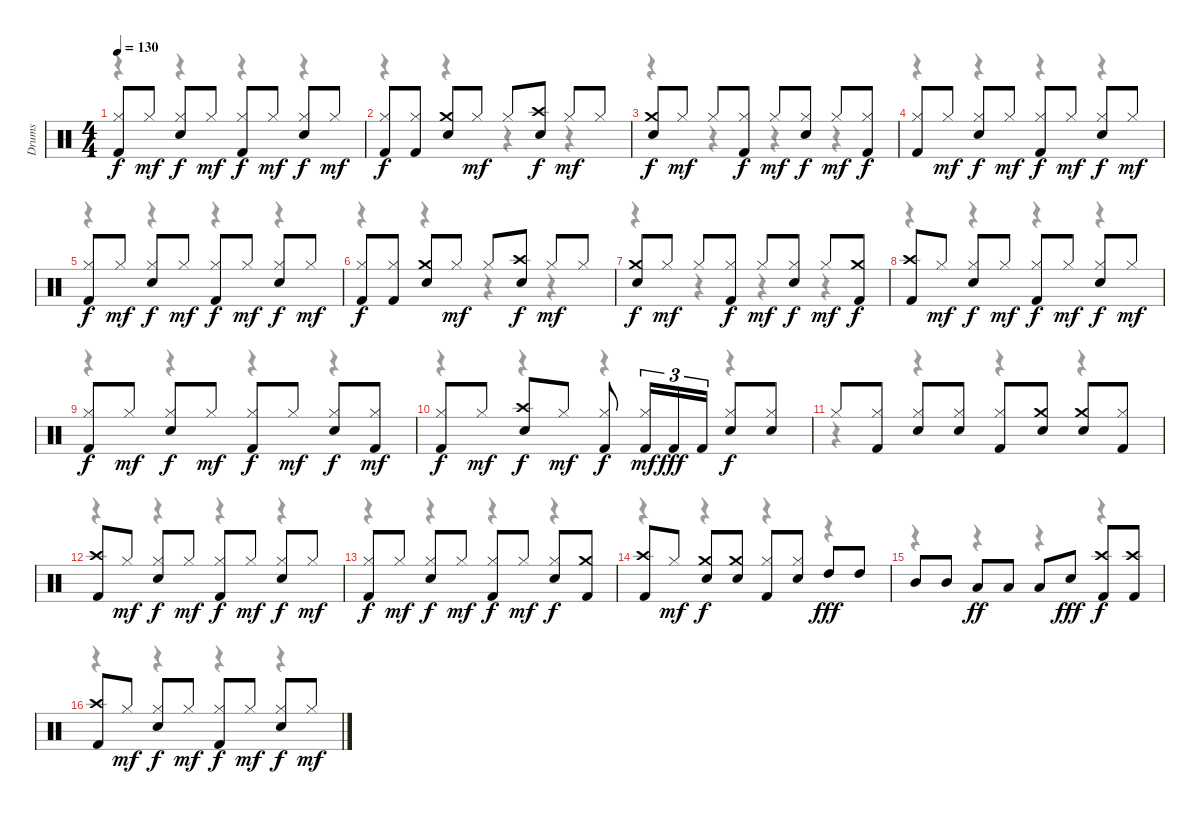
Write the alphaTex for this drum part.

\bracketExtendMode groupsimilarinstruments
\track ("Drumkit" "Drums") {instrument percussion}
\staff {score}
\articulation defaults
\voice
\ts (4 4)
\tempo 130
\clef neutral
\ks c
("Hi-Hat (closed)" "Kick (hit) 2").8{dy f} "Hi-Hat (closed)".8{dy mf} ("Hi-Hat (closed)" "Snare (hit) 2").8{dy f} "Hi-Hat (closed)".8{dy mf} ("Hi-Hat (closed)" "Kick (hit) 2").8{dy f} "Hi-Hat (closed)".8{dy mf} ("Hi-Hat (closed)" "Snare (hit) 2").8{dy f} "Hi-Hat (closed)".8{dy mf} |
("Hi-Hat (closed)" "Kick (hit) 2").8{dy f} ("Hi-Hat (closed)" "Kick (hit) 2").8 ("Crash medium (hit)" "Snare (hit) 2").8 "Hi-Hat (closed)".8{dy mf} "Hi-Hat (closed)".8 ("Crash high (hit)" "Snare (hit) 2").8{dy f} "Hi-Hat (closed)".8{dy mf} "Hi-Hat (closed)".8 |
("Crash medium (hit)" "Snare (hit) 2").8{dy f} "Hi-Hat (closed)".8{dy mf} "Hi-Hat (closed)".8 ("Hi-Hat (closed)" "Kick (hit) 2").8{dy f} "Hi-Hat (closed)".8{dy mf} ("Hi-Hat (closed)" "Snare (hit) 2").8{dy f} "Hi-Hat (closed)".8{dy mf} ("Hi-Hat (closed)" "Kick (hit) 2").8{dy f} |
("Hi-Hat (closed)" "Kick (hit) 2").8 "Hi-Hat (closed)".8{dy mf} ("Hi-Hat (closed)" "Snare (hit) 2").8{dy f} "Hi-Hat (closed)".8{dy mf} ("Hi-Hat (closed)" "Kick (hit) 2").8{dy f} "Hi-Hat (closed)".8{dy mf} ("Hi-Hat (closed)" "Snare (hit) 2").8{dy f} "Hi-Hat (closed)".8{dy mf} |
("Hi-Hat (closed)" "Kick (hit) 2").8{dy f} "Hi-Hat (closed)".8{dy mf} ("Hi-Hat (closed)" "Snare (hit) 2").8{dy f} "Hi-Hat (closed)".8{dy mf} ("Hi-Hat (closed)" "Kick (hit) 2").8{dy f} "Hi-Hat (closed)".8{dy mf} ("Hi-Hat (closed)" "Snare (hit) 2").8{dy f} "Hi-Hat (closed)".8{dy mf} |
("Hi-Hat (closed)" "Kick (hit) 2").8{dy f} ("Hi-Hat (closed)" "Kick (hit) 2").8 ("Crash medium (hit)" "Snare (hit) 2").8 "Hi-Hat (closed)".8{dy mf} "Hi-Hat (closed)".8 ("Crash high (hit)" "Snare (hit) 2").8{dy f} "Hi-Hat (closed)".8{dy mf} "Hi-Hat (closed)".8 |
("Crash medium (hit)" "Snare (hit) 2").8{dy f} "Hi-Hat (closed)".8{dy mf} "Hi-Hat (closed)".8 ("Hi-Hat (closed)" "Kick (hit) 2").8{dy f} "Hi-Hat (closed)".8{dy mf} ("Hi-Hat (closed)" "Snare (hit) 2").8{dy f} "Hi-Hat (closed)".8{dy mf} ("Crash medium (hit)" "Kick (hit) 2").8{dy f} |
("Crash high (hit)" "Kick (hit) 2").8 "Hi-Hat (closed)".8{dy mf} ("Hi-Hat (closed)" "Snare (hit) 2").8{dy f} "Hi-Hat (closed)".8{dy mf} ("Hi-Hat (closed)" "Kick (hit) 2").8{dy f} "Hi-Hat (closed)".8{dy mf} ("Hi-Hat (closed)" "Snare (hit) 2").8{dy f} "Hi-Hat (closed)".8{dy mf} |
("Hi-Hat (closed)" "Kick (hit) 2").8{dy f} "Hi-Hat (closed)".8{dy mf} ("Hi-Hat (closed)" "Snare (hit) 2").8{dy f} "Hi-Hat (closed)".8{dy mf} ("Hi-Hat (closed)" "Kick (hit) 2").8{dy f} "Hi-Hat (closed)".8{dy mf} ("Hi-Hat (closed)" "Snare (hit) 2").8{dy f} ("Hi-Hat (closed)" "Kick (hit) 2").8{dy mf} |
("Hi-Hat (closed)" "Kick (hit) 2").8{dy f} "Hi-Hat (closed)".8{dy mf} ("Crash high (hit)" "Snare (hit) 2").8{dy f} "Hi-Hat (closed)".8{dy mf} ("Hi-Hat (closed)" "Kick (hit) 2").8{dy f} ("Hi-Hat (closed)" "Kick (hit) 2").16{tu (3 2) dy mf} "Kick (hit) 2".16{tu (3 2) dy fff} "Kick (hit) 2".16{tu (3 2)} ("Hi-Hat (closed)" "Snare (hit) 2").8{dy f} ("Hi-Hat (closed)" "Snare (hit) 2").8 |
"Hi-Hat (closed)".8 ("Hi-Hat (closed)" "Kick (hit) 2").8 ("Hi-Hat (closed)" "Snare (hit) 2").8 ("Hi-Hat (closed)" "Snare (hit) 2").8 ("Hi-Hat (closed)" "Kick (hit) 2").8 ("Crash medium (hit)" "Snare (hit) 2").8 ("Crash medium (hit)" "Snare (hit) 2").8 ("Hi-Hat (closed)" "Kick (hit) 2").8 |
("Crash high (hit)" "Kick (hit) 2").8 "Hi-Hat (closed)".8{dy mf} ("Hi-Hat (closed)" "Snare (hit) 2").8{dy f} "Hi-Hat (closed)".8{dy mf} ("Hi-Hat (closed)" "Kick (hit) 2").8{dy f} "Hi-Hat (closed)".8{dy mf} ("Hi-Hat (closed)" "Snare (hit) 2").8{dy f} "Hi-Hat (closed)".8{dy mf} |
("Hi-Hat (closed)" "Kick (hit) 2").8{dy f} "Hi-Hat (closed)".8{dy mf} ("Hi-Hat (closed)" "Snare (hit) 2").8{dy f} "Hi-Hat (closed)".8{dy mf} ("Hi-Hat (closed)" "Kick (hit) 2").8{dy f} "Hi-Hat (closed)".8{dy mf} ("Hi-Hat (closed)" "Snare (hit) 2").8{dy f} ("Crash medium (hit)" "Kick (hit) 2").8 |
("Crash high (hit)" "Kick (hit) 2").8 "Hi-Hat (closed)".8{dy mf} ("Crash medium (hit)" "Snare (hit) 2").8{dy f} ("Crash medium (hit)" "Snare (hit) 2").8 ("Hi-Hat (closed)" "Kick (hit) 2").8 ("Hi-Hat (closed)" "Snare (hit) 2").8 "High Tom (hit)".8{dy fff} "High Tom (hit)".8 |
"Mid Tom (hit)".8 "Mid Tom (hit)".8 "Low Tom (hit)".8{dy ff} "Low Tom (hit)".8 "Low Tom (hit)".8 "Snare (hit) 2".8{dy fff} ("Crash high (hit)" "Kick (hit) 2").8{dy f} ("Crash high (hit)" "Kick (hit) 2").8 |
("Crash high (hit)" "Kick (hit) 2").8 "Hi-Hat (closed)".8{dy mf} ("Hi-Hat (closed)" "Snare (hit) 2").8{dy f} "Hi-Hat (closed)".8{dy mf} ("Hi-Hat (closed)" "Kick (hit) 2").8{dy f} "Hi-Hat (closed)".8{dy mf} ("Hi-Hat (closed)" "Snare (hit) 2").8{dy f} "Hi-Hat (closed)".8{dy mf}
\voice
\clef neutral
\ottava regular
\simile none
\ks c
r.4{dy mf} r.4 r.4 r.4 |
r.4 r.4 r.4 r.4 |
r.4 r.4 r.4 r.4 |
r.4 r.4 r.4 r.4 |
r.4 r.4 r.4 r.4 |
r.4 r.4 r.4 r.4 |
r.4 r.4 r.4 r.4 |
r.4 r.4 r.4 r.4 |
r.4 r.4 r.4 r.4 |
r.4 r.4 r.4 r.4 |
r.4 r.4 r.4 r.4 |
r.4 r.4 r.4 r.4 |
r.4 r.4 r.4 r.4 |
r.4 r.4 r.4 r.4 |
r.4 r.4 r.4 r.4 |
r.4 r.4 r.4 r.4
